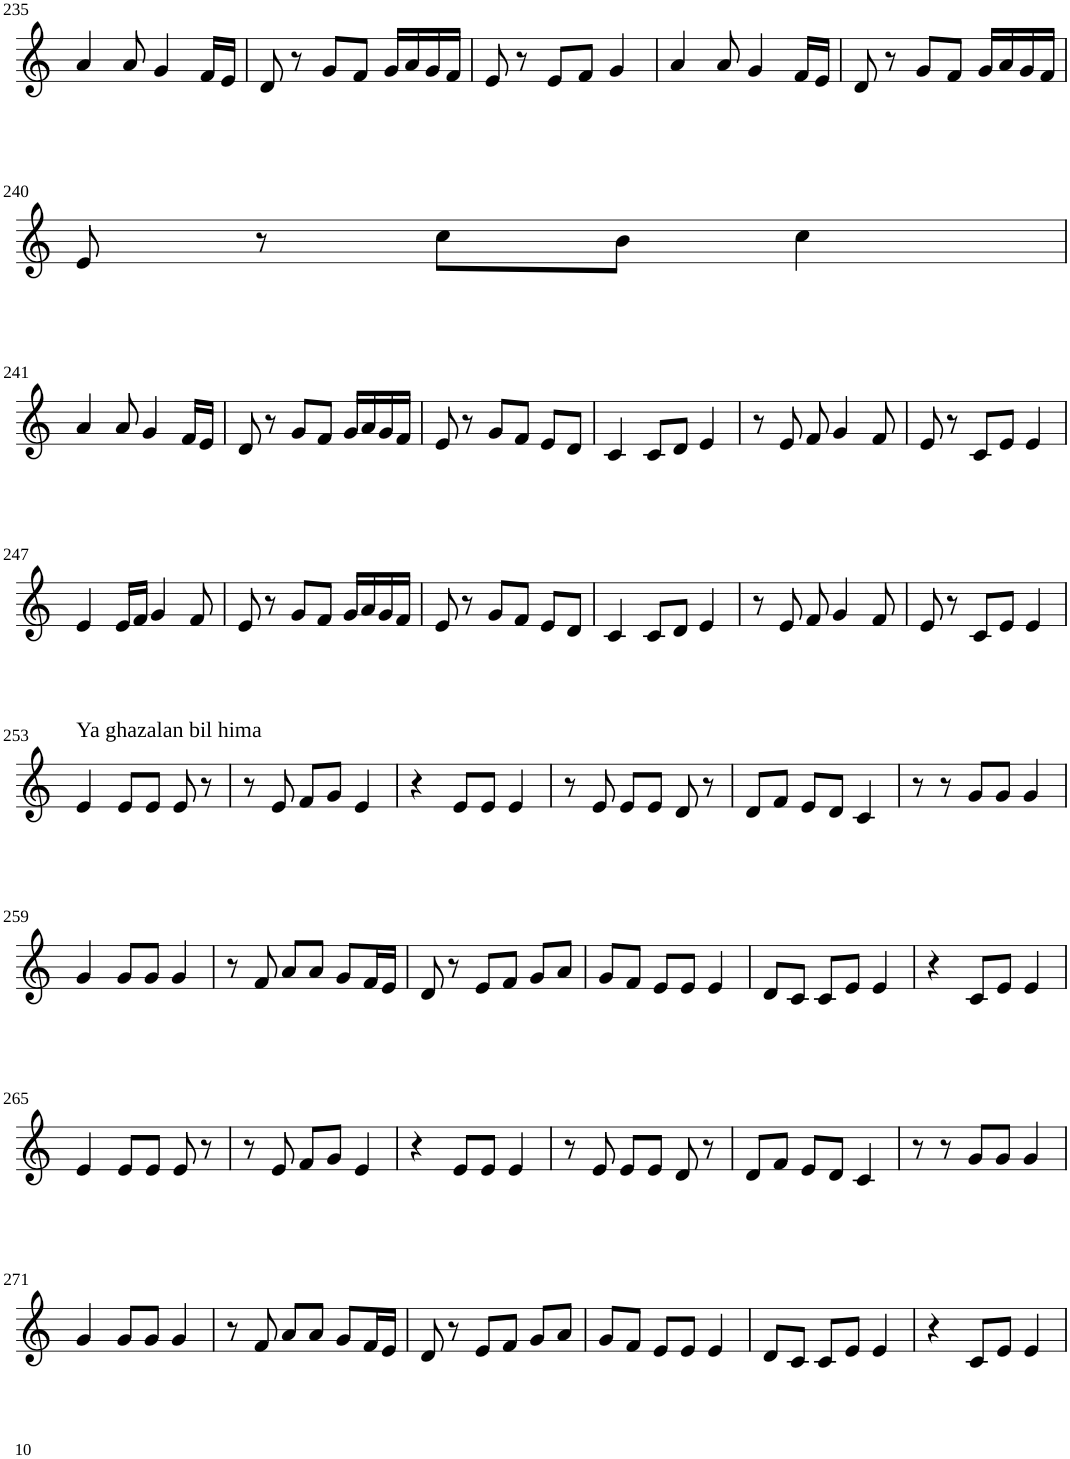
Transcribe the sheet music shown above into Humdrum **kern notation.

**kern
*part1
*staff1
*I"Violin
!!LO:PB:g=z
*clefG2
*k[]
*M3/4
=235
4a/
8a/
4g/
16f/LL
16e/JJ
=236
8d/
8r
8g/L
8f/J
16g/LL
16a/
16g/
16f/JJ
=237
8e/
8r
8e/L
8f/J
4g/
=238
4a/
8a/
4g/
16f/LL
16e/JJ
=239
8d/
8r
8g/L
8f/J
16g/LL
16a/
16g/
16f/JJ
!!LO:LB:g=z
=240
8e/
8r
8cc\L
8b\J
4cc\
!!LO:LB:g=z
=241
4a/
8a/
4g/
16f/LL
16e/JJ
=242
8d/
8r
8g/L
8f/J
16g/LL
16a/
16g/
16f/JJ
=243
8e/
8r
8g/L
8f/J
8e/L
8d/J
=244
4c/
8c/L
8d/J
4e/
=245
8r
8e/
8f/
4g/
8f/
=246
8e/
8r
8c/L
8e/J
4e/
!!LO:LB:g=z
=247
4e/
16e/LL
16f/JJ
4g/
8f/
=248
8e/
8r
8g/L
8f/J
16g/LL
16a/
16g/
16f/JJ
=249
8e/
8r
8g/L
8f/J
8e/L
8d/J
=250
4c/
8c/L
8d/J
4e/
=251
8r
8e/
8f/
4g/
8f/
=252
8e/
8r
8c/L
8e/J
4e/
!!LO:LB:g=z
=253
!LO:TX:a:t=Ya ghazalan bil hima
4e/
8e/L
8e/J
8e/
8r
=254
8r
8e/
8f/L
8g/J
4e/
=255
4r
8e/L
8e/J
4e/
=256
8r
8e/
8e/L
8e/J
8d/
8r
=257
8d/L
8f/J
8e/L
8d/J
4c/
=258
8r
8r
8g/L
8g/J
4g/
!!LO:LB:g=z
=259
4g/
8g/L
8g/J
4g/
=260
8r
8f/
8a/L
8a/J
8g/L
16f/L
16e/JJ
=261
8d/
8r
8e/L
8f/J
8g/L
8a/J
=262
8g/L
8f/J
8e/L
8e/J
4e/
=263
8d/L
8c/J
8c/L
8e/J
4e/
=264
4r
8c/L
8e/J
4e/
!!LO:LB:g=z
=265
4e/
8e/L
8e/J
8e/
8r
=266
8r
8e/
8f/L
8g/J
4e/
=267
4r
8e/L
8e/J
4e/
=268
8r
8e/
8e/L
8e/J
8d/
8r
=269
8d/L
8f/J
8e/L
8d/J
4c/
=270
8r
8r
8g/L
8g/J
4g/
!!LO:LB:g=z
=271
4g/
8g/L
8g/J
4g/
=272
8r
8f/
8a/L
8a/J
8g/L
16f/L
16e/JJ
=273
8d/
8r
8e/L
8f/J
8g/L
8a/J
=274
8g/L
8f/J
8e/L
8e/J
4e/
=275
8d/L
8c/J
8c/L
8e/J
4e/
=276
4r
8c/L
8e/J
4e/
=
*-
